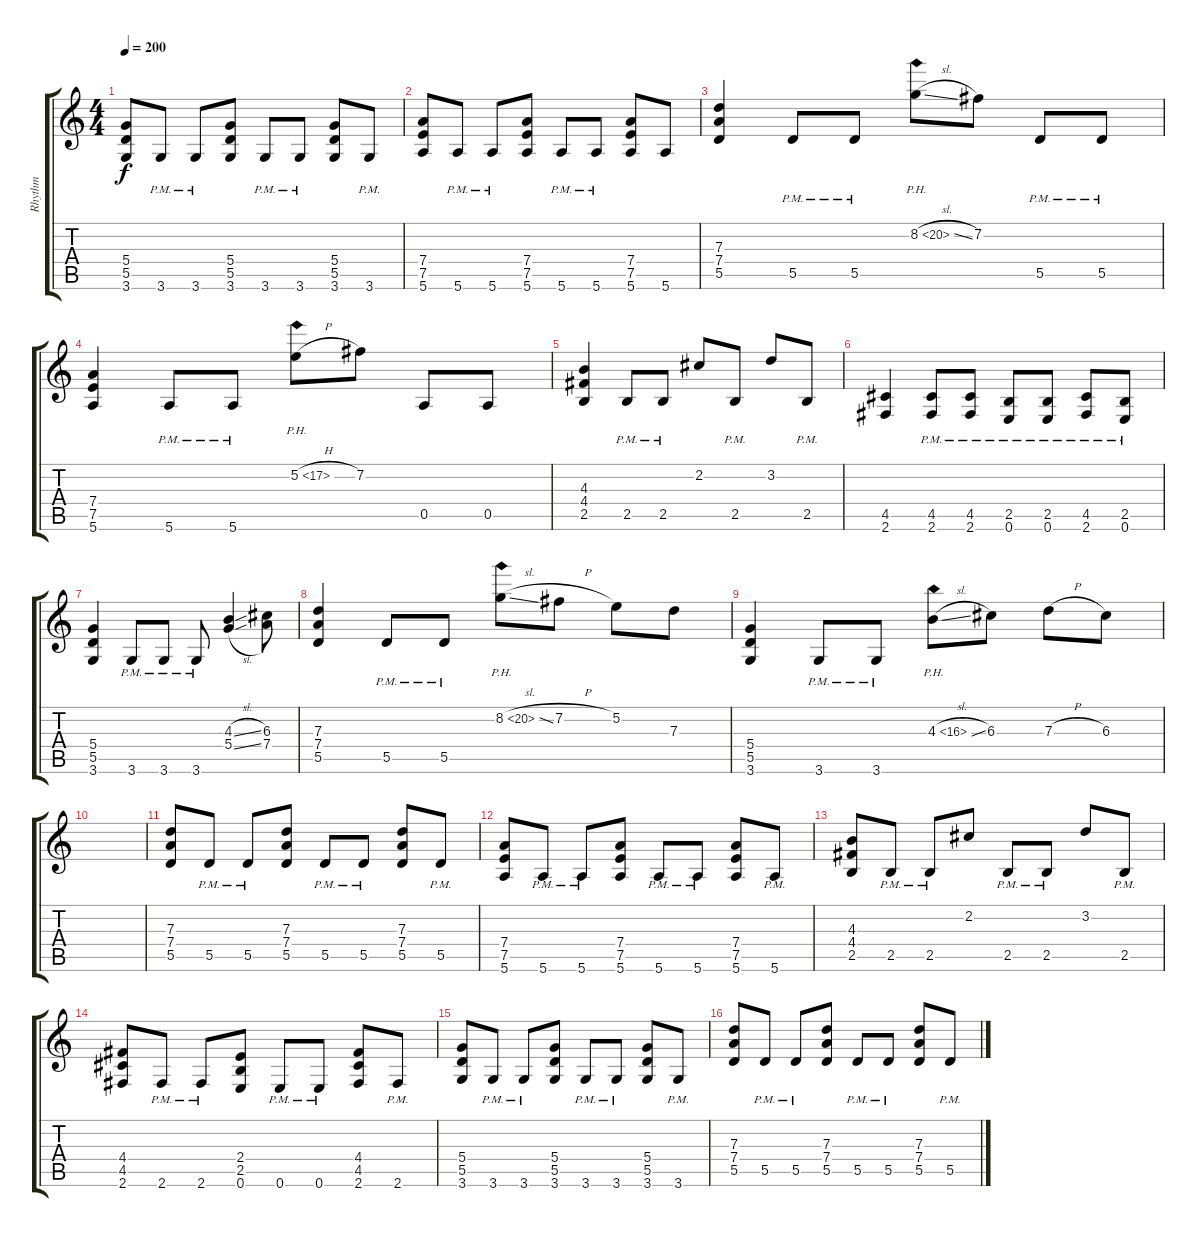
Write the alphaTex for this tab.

\track ("Rhythm" "Rhythm") {instrument overdrivenguitar}
\staff {score tabs}
\tuning (E4 B3 G3 D3 A2 E2) {hide}
\ts (4 4)
\tempo 200
\clef g2
\ks c
(5.4 5.5 3.6).8{dy f} 3.6{pm}.8 3.6{pm}.8 (5.4 5.5 3.6).8 3.6{pm}.8 3.6{pm}.8 (5.4 5.5 3.6).8 3.6{pm}.8 |
(7.4 7.5 5.6).8 5.6{pm}.8 5.6{pm}.8 (7.4 7.5 5.6).8 5.6{pm}.8 5.6{pm}.8 (7.4 7.5 5.6).8 5.6.8 |
(7.3 7.4 5.5).4 5.5{pm}.8 5.5{pm}.8 8.2{ph 12 sl}.8 7.2.8 5.5{pm}.8 5.5{pm}.8 |
(7.4 7.5 5.6).4 5.6{pm}.8 5.6{pm}.8 5.2{ph 12 h}.8 7.2.8 0.5.8 0.5.8 |
(4.3 4.4 2.5).4 2.5{pm}.8 2.5{pm}.8 2.2.8 2.5{pm}.8 3.2.8 2.5{pm}.8 |
(4.5 2.6).4 (4.5{pm} 2.6{pm}).8 (4.5{pm} 2.6{pm}).8 (2.5{pm} 0.6{pm}).8 (2.5{pm} 0.6{pm}).8 (4.5{pm} 2.6{pm}).8 (2.5 0.6{pm}).8 |
(5.4 5.5 3.6).4 3.6{pm}.8 3.6{pm}.8 3.6{pm}.8 (4.3{sl} 5.4{sl}).4 (6.3 7.4).8 |
(7.3 7.4 5.5).4 5.5{pm}.8 5.5{pm}.8 8.2{ph 12 sl}.8 7.2{h}.8 5.2.8 7.3.8 |
(5.4 5.5 3.6).4 3.6{pm}.8 3.6{pm}.8 4.3{ph 12 sl}.8 6.3.8 7.3{h}.8 6.3.8 |
|
(7.3 7.4 5.5).8 5.5{pm}.8 5.5{pm}.8 (7.3 7.4 5.5).8 5.5{pm}.8 5.5{pm}.8 (7.3 7.4 5.5).8 5.5{pm}.8 |
(7.4 7.5 5.6).8 5.6{pm}.8 5.6{pm}.8 (7.4 7.5 5.6).8 5.6{pm}.8 5.6{pm}.8 (7.4 7.5 5.6).8 5.6{pm}.8 |
(4.3 4.4 2.5).8 2.5{pm}.8 2.5{pm}.8 2.2.8 2.5{pm}.8 2.5{pm}.8 3.2.8 2.5{pm}.8 |
(4.4 4.5 2.6).8 2.6{pm}.8 2.6{pm}.8 (2.4 2.5 0.6).8 0.6{pm}.8 0.6{pm}.8 (4.4 4.5 2.6).8 2.6{pm}.8 |
(5.4 5.5 3.6).8 3.6{pm}.8 3.6{pm}.8 (5.4 5.5 3.6).8 3.6{pm}.8 3.6{pm}.8 (5.4 5.5 3.6).8 3.6{pm}.8 |
(7.3 7.4 5.5).8 5.5{pm}.8 5.5{pm}.8 (7.3 7.4 5.5).8 5.5{pm}.8 5.5{pm}.8 (7.3 7.4 5.5).8 5.5{pm}.8
